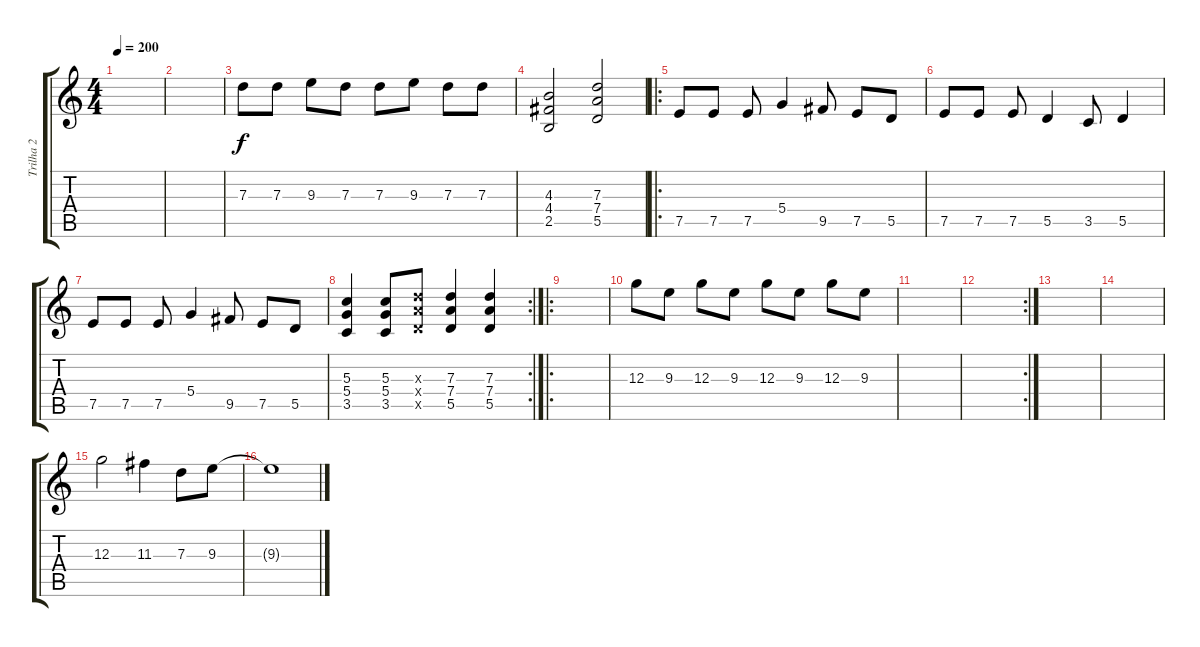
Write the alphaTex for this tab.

\track ("Trilha 2" "Trilha 2") {instrument distortionguitar}
\staff {score tabs}
\tuning (E4 B3 G3 D3 A2 E2) {hide}
\ts (4 4)
\tempo 200
\clef g2
\ks c
|
|
7.3.8 7.3.8 9.3.8 7.3.8 7.3.8 9.3.8 7.3.8 7.3.8 |
(4.3 4.4 2.5).2 (7.3 7.4 5.5).2 |
\ro
7.5.8 7.5.8 7.5.8 5.4.4 9.5.8 7.5.8 5.5.8 |
7.5.8 7.5.8 7.5.8 5.5.4 3.5.8 5.5.4 |
7.5.8 7.5.8 7.5.8 5.4.4 9.5.8 7.5.8 5.5.8 |
\rc 2
(5.3 5.4 3.5).4 (5.3 5.4 3.5).8 (7.3{x} 7.4{x} 5.5{x}).8 (7.3 7.4 5.5).4 (7.3 7.4 5.5).4 |
\ro
|
12.3.8 9.3.8 12.3.8 9.3.8 12.3.8 9.3.8 12.3.8 9.3.8 |
|
\rc 2
|
|
|
12.3.2 11.3.4 7.3.8 9.3.8 |
9.3{t}.1
